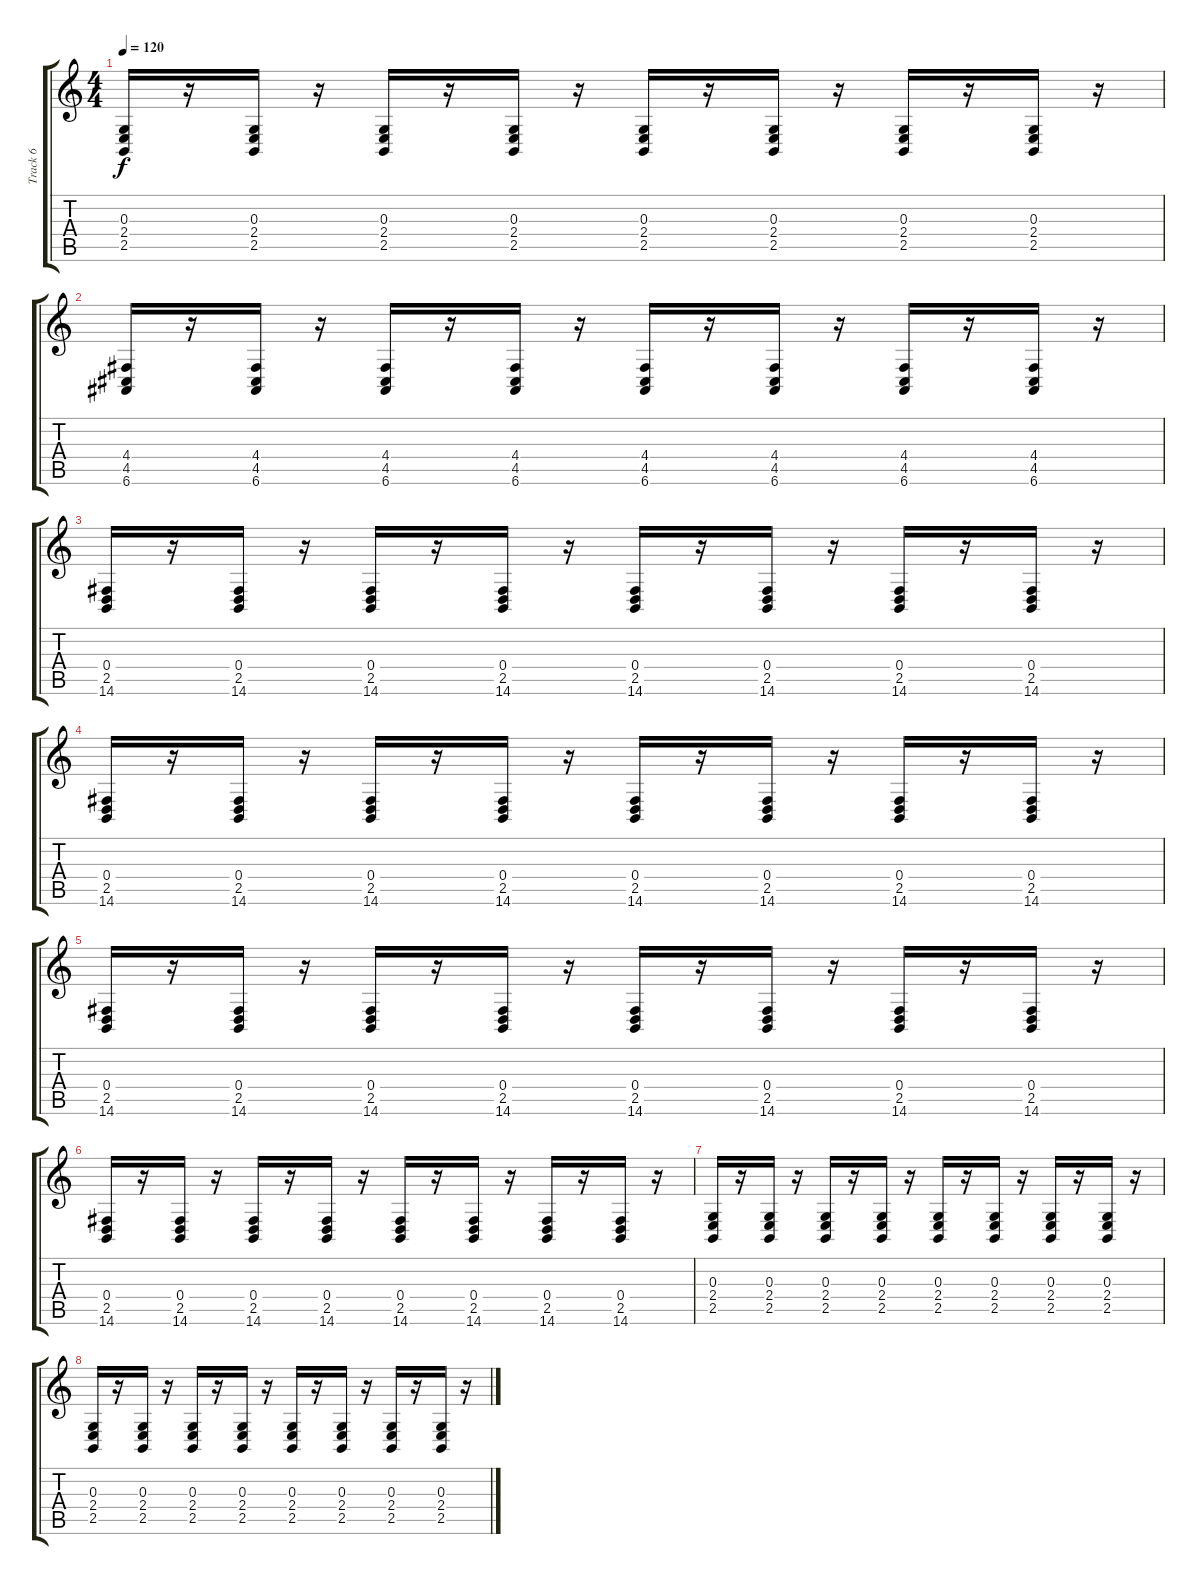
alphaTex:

\track ("Track 6" "Track 6") {instrument stringensemble1}
\staff {score tabs}
\tuning (E4 B3 G3 D3 A2 E2) {hide}
\ts (4 4)
\tempo 120
\clef g2
\ks c
(0.3 2.4 2.5).16{dy f} r.16 (0.3 2.4 2.5).16 r.16 (0.3 2.4 2.5).16 r.16 (0.3 2.4 2.5).16 r.16 (0.3 2.4 2.5).16 r.16 (0.3 2.4 2.5).16 r.16 (0.3 2.4 2.5).16 r.16 (0.3 2.4 2.5).16 r.16 |
(4.4 4.5 6.6).16 r.16 (4.4 4.5 6.6).16 r.16 (4.4 4.5 6.6).16 r.16 (4.4 4.5 6.6).16 r.16 (4.4 4.5 6.6).16 r.16 (4.4 4.5 6.6).16 r.16 (4.4 4.5 6.6).16 r.16 (4.4 4.5 6.6).16 r.16 |
(0.4 2.5 14.6).16 r.16 (0.4 2.5 14.6).16 r.16 (0.4 2.5 14.6).16 r.16 (0.4 2.5 14.6).16 r.16 (0.4 2.5 14.6).16 r.16 (0.4 2.5 14.6).16 r.16 (0.4 2.5 14.6).16 r.16 (0.4 2.5 14.6).16 r.16 |
(0.4 2.5 14.6).16 r.16 (0.4 2.5 14.6).16 r.16 (0.4 2.5 14.6).16 r.16 (0.4 2.5 14.6).16 r.16 (0.4 2.5 14.6).16 r.16 (0.4 2.5 14.6).16 r.16 (0.4 2.5 14.6).16 r.16 (0.4 2.5 14.6).16 r.16 |
(0.4 2.5 14.6).16 r.16 (0.4 2.5 14.6).16 r.16 (0.4 2.5 14.6).16 r.16 (0.4 2.5 14.6).16 r.16 (0.4 2.5 14.6).16 r.16 (0.4 2.5 14.6).16 r.16 (0.4 2.5 14.6).16 r.16 (0.4 2.5 14.6).16 r.16 |
(0.4 2.5 14.6).16 r.16 (0.4 2.5 14.6).16 r.16 (0.4 2.5 14.6).16 r.16 (0.4 2.5 14.6).16 r.16 (0.4 2.5 14.6).16 r.16 (0.4 2.5 14.6).16 r.16 (0.4 2.5 14.6).16 r.16 (0.4 2.5 14.6).16 r.16 |
(0.3 2.4 2.5).16 r.16 (0.3 2.4 2.5).16 r.16 (0.3 2.4 2.5).16 r.16 (0.3 2.4 2.5).16 r.16 (0.3 2.4 2.5).16 r.16 (0.3 2.4 2.5).16 r.16 (0.3 2.4 2.5).16 r.16 (0.3 2.4 2.5).16 r.16 |
(0.3 2.4 2.5).16 r.16 (0.3 2.4 2.5).16 r.16 (0.3 2.4 2.5).16 r.16 (0.3 2.4 2.5).16 r.16 (0.3 2.4 2.5).16 r.16 (0.3 2.4 2.5).16 r.16 (0.3 2.4 2.5).16 r.16 (0.3 2.4 2.5).16 r.16
